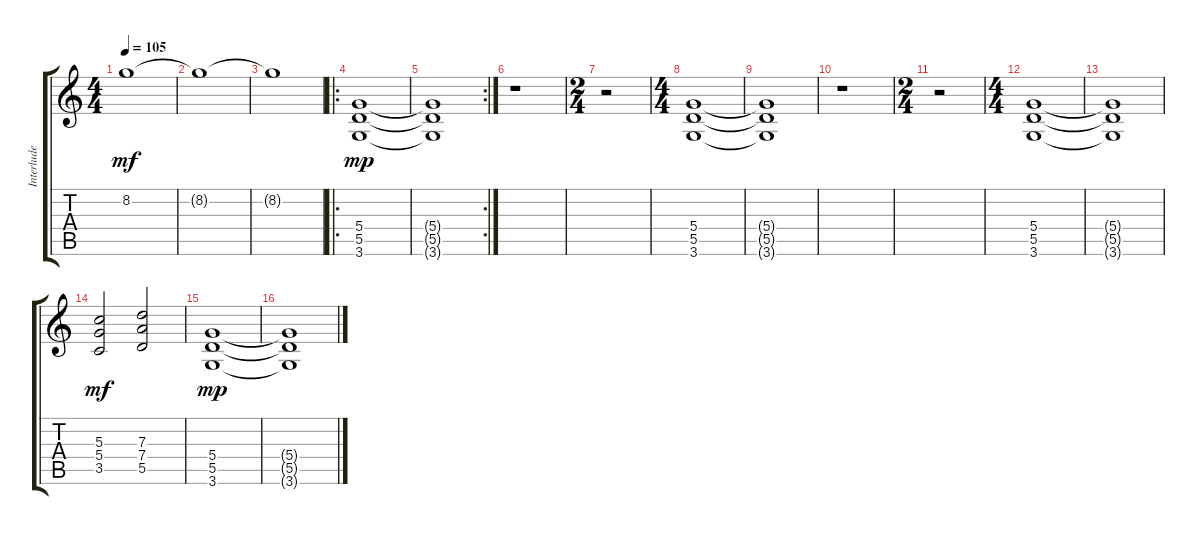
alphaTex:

\track ("Interlude (Chords)" "Interlude ") {instrument overdrivenguitar}
\staff {score tabs}
\tuning (E4 B3 G3 D3 A2 E2) {hide}
\ts (4 4)
\tempo 105
\clef g2
\ks c
8.2{t}.1{dy mf} |
8.2{t}.1 |
8.2{t}.1 |
\ro
(5.4 5.5 3.6).1{dy mp} |
\rc 2
(5.4{t} 5.5{t} 3.6{t}).1 |
r.1 |
\ts (2 4)
r.2 |
\ts (4 4)
(5.4 5.5 3.6).1 |
(5.4{t} 5.5{t} 3.6{t}).1 |
r.1 |
\ts (2 4)
r.2 |
\ts (4 4)
(5.4 5.5 3.6).1 |
(5.4{t} 5.5{t} 3.6{t}).1 |
(5.3 5.4 3.5).2{dy mf} (7.3 7.4 5.5).2 |
(5.4 5.5 3.6).1{dy mp} |
(5.4{t} 5.5{t} 3.6{t}).1
